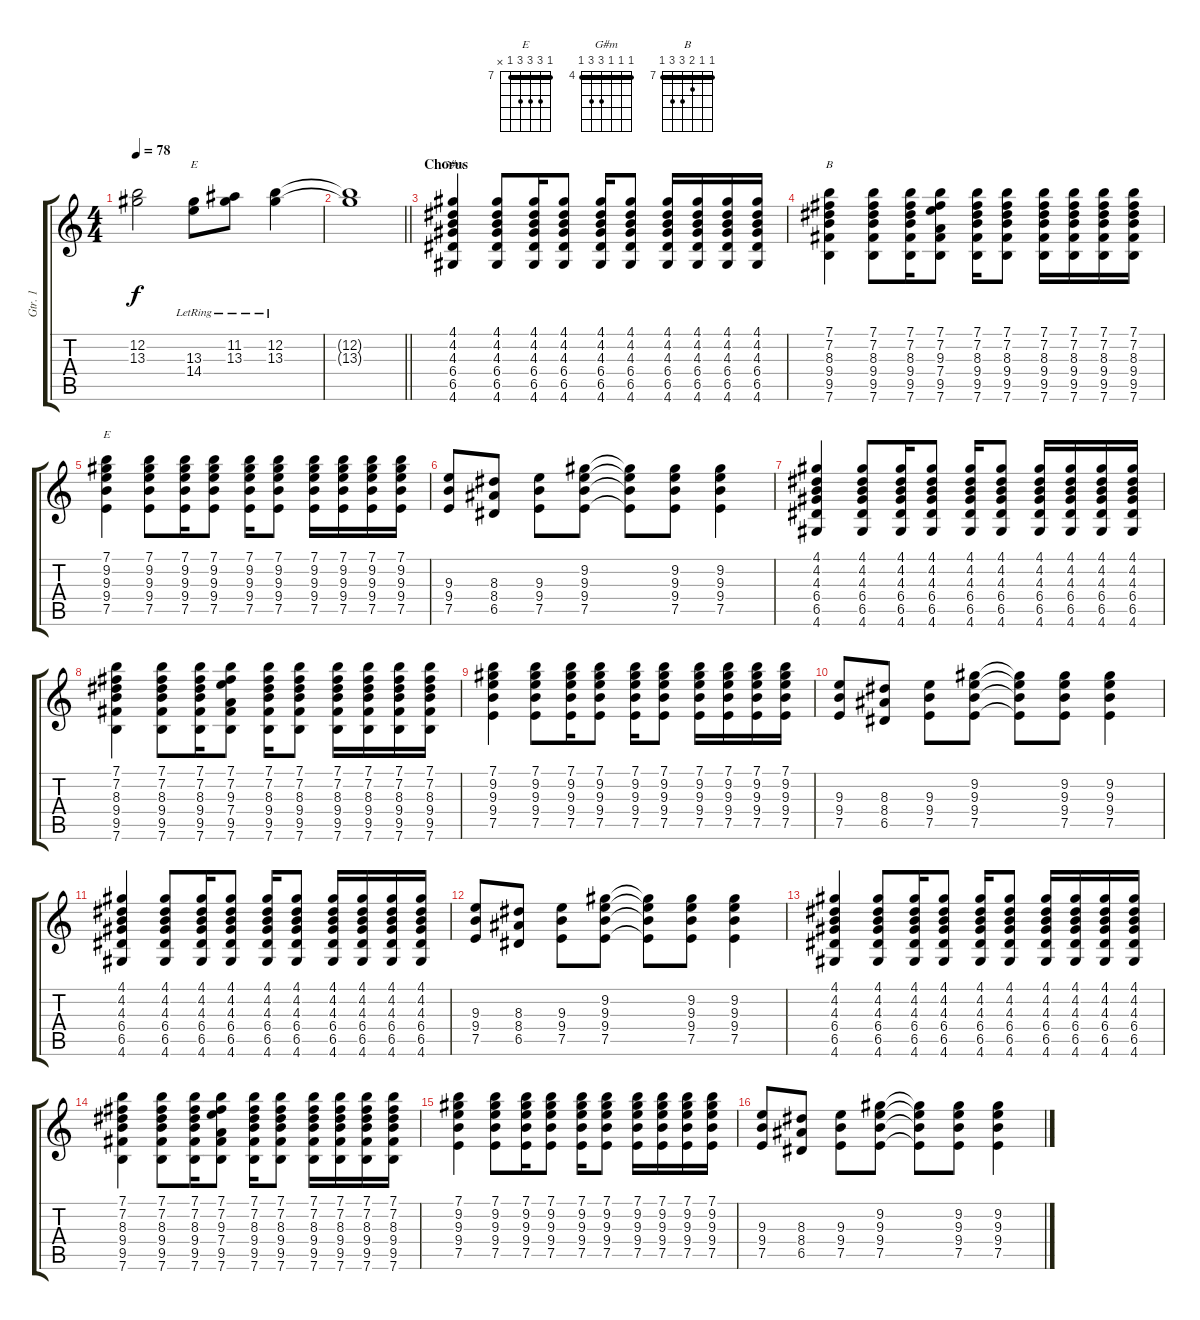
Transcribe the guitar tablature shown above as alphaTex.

\track ("Gtr. 1" "Gtr. 1") {instrument electricguitarclean}
\staff {score tabs}
\tuning (E4 B3 G3 D3 A2 E2) {hide}
\chord ("E" 12 12 13 14 14 12) {firstfret 12 barre 12}
\chord ("G#m" 4 4 4 6 6 4) {firstfret 4 barre 4}
\chord ("B" 7 7 8 9 9 7) {firstfret 7 barre 7}
\chord ("E" 7 9 9 9 7 x) {firstfret 7 barre 7}
\ts (4 4)
\tempo 78
\clef g2
\ks c
(12.2{t} 13.3{t}).2{dy f} (13.3{lr} 14.4{lr}).8{ch "E"} (11.2{lr} 13.3{lr}).8 (12.2{lr} 13.3{lr}).4 |
\barLineRight lightlight
(12.2{t} 13.3{t}).1 |
\section ("" "Chorus")
(4.1 4.2 4.3 6.4 6.5 4.6).4{ch "G#m"} (4.1 4.2 4.3 6.4 6.5 4.6).8 (4.1 4.2 4.3 6.4 6.5 4.6).16 (4.1 4.2 4.3 6.4 6.5 4.6).8 (4.1 4.2 4.3 6.4 6.5 4.6).16 (4.1 4.2 4.3 6.4 6.5 4.6).8 (4.1 4.2 4.3 6.4 6.5 4.6).16 (4.1 4.2 4.3 6.4 6.5 4.6).16 (4.1 4.2 4.3 6.4 6.5 4.6).16 (4.1 4.2 4.3 6.4 6.5 4.6).16 |
(7.1 7.2 8.3 9.4 9.5 7.6).4{ch "B"} (7.1 7.2 8.3 9.4 9.5 7.6).8 (7.1 7.2 8.3 9.4 9.5 7.6).16 (7.1 7.2 9.3 7.4 9.5 7.6).8 (7.1 7.2 8.3 9.4 9.5 7.6).16 (7.1 7.2 8.3 9.4 9.5 7.6).8 (7.1 7.2 8.3 9.4 9.5 7.6).16 (7.1 7.2 8.3 9.4 9.5 7.6).16 (7.1 7.2 8.3 9.4 9.5 7.6).16 (7.1 7.2 8.3 9.4 9.5 7.6).16 |
(7.1 9.2 9.3 9.4 7.5).4{ch "E"} (7.1 9.2 9.3 9.4 7.5).8 (7.1 9.2 9.3 9.4 7.5).16 (7.1 9.2 9.3 9.4 7.5).8 (7.1 9.2 9.3 9.4 7.5).16 (7.1 9.2 9.3 9.4 7.5).8 (7.1 9.2 9.3 9.4 7.5).16 (7.1 9.2 9.3 9.4 7.5).16 (7.1 9.2 9.3 9.4 7.5).16 (7.1 9.2 9.3 9.4 7.5).16 |
(9.3 9.4 7.5).8 (8.3 8.4 6.5).8 (9.3 9.4 7.5).8 (9.2 9.3 9.4 7.5).8 (9.2{t} 9.3{t} 9.4{t} 7.5{t}).8 (9.2 9.3 9.4 7.5).8 (9.2 9.3 9.4 7.5).4 |
(4.1 4.2 4.3 6.4 6.5 4.6).4 (4.1 4.2 4.3 6.4 6.5 4.6).8 (4.1 4.2 4.3 6.4 6.5 4.6).16 (4.1 4.2 4.3 6.4 6.5 4.6).8 (4.1 4.2 4.3 6.4 6.5 4.6).16 (4.1 4.2 4.3 6.4 6.5 4.6).8 (4.1 4.2 4.3 6.4 6.5 4.6).16 (4.1 4.2 4.3 6.4 6.5 4.6).16 (4.1 4.2 4.3 6.4 6.5 4.6).16 (4.1 4.2 4.3 6.4 6.5 4.6).16 |
(7.1 7.2 8.3 9.4 9.5 7.6).4 (7.1 7.2 8.3 9.4 9.5 7.6).8 (7.1 7.2 8.3 9.4 9.5 7.6).16 (7.1 7.2 9.3 7.4 9.5 7.6).8 (7.1 7.2 8.3 9.4 9.5 7.6).16 (7.1 7.2 8.3 9.4 9.5 7.6).8 (7.1 7.2 8.3 9.4 9.5 7.6).16 (7.1 7.2 8.3 9.4 9.5 7.6).16 (7.1 7.2 8.3 9.4 9.5 7.6).16 (7.1 7.2 8.3 9.4 9.5 7.6).16 |
(7.1 9.2 9.3 9.4 7.5).4 (7.1 9.2 9.3 9.4 7.5).8 (7.1 9.2 9.3 9.4 7.5).16 (7.1 9.2 9.3 9.4 7.5).8 (7.1 9.2 9.3 9.4 7.5).16 (7.1 9.2 9.3 9.4 7.5).8 (7.1 9.2 9.3 9.4 7.5).16 (7.1 9.2 9.3 9.4 7.5).16 (7.1 9.2 9.3 9.4 7.5).16 (7.1 9.2 9.3 9.4 7.5).16 |
(9.3 9.4 7.5).8 (8.3 8.4 6.5).8 (9.3 9.4 7.5).8 (9.2 9.3 9.4 7.5).8 (9.2{t} 9.3{t} 9.4{t} 7.5{t}).8 (9.2 9.3 9.4 7.5).8 (9.2 9.3 9.4 7.5).4 |
(4.1 4.2 4.3 6.4 6.5 4.6).4 (4.1 4.2 4.3 6.4 6.5 4.6).8 (4.1 4.2 4.3 6.4 6.5 4.6).16 (4.1 4.2 4.3 6.4 6.5 4.6).8 (4.1 4.2 4.3 6.4 6.5 4.6).16 (4.1 4.2 4.3 6.4 6.5 4.6).8 (4.1 4.2 4.3 6.4 6.5 4.6).16 (4.1 4.2 4.3 6.4 6.5 4.6).16 (4.1 4.2 4.3 6.4 6.5 4.6).16 (4.1 4.2 4.3 6.4 6.5 4.6).16 |
(9.3 9.4 7.5).8 (8.3 8.4 6.5).8 (9.3 9.4 7.5).8 (9.2 9.3 9.4 7.5).8 (9.2{t} 9.3{t} 9.4{t} 7.5{t}).8 (9.2 9.3 9.4 7.5).8 (9.2 9.3 9.4 7.5).4 |
(4.1 4.2 4.3 6.4 6.5 4.6).4 (4.1 4.2 4.3 6.4 6.5 4.6).8 (4.1 4.2 4.3 6.4 6.5 4.6).16 (4.1 4.2 4.3 6.4 6.5 4.6).8 (4.1 4.2 4.3 6.4 6.5 4.6).16 (4.1 4.2 4.3 6.4 6.5 4.6).8 (4.1 4.2 4.3 6.4 6.5 4.6).16 (4.1 4.2 4.3 6.4 6.5 4.6).16 (4.1 4.2 4.3 6.4 6.5 4.6).16 (4.1 4.2 4.3 6.4 6.5 4.6).16 |
(7.1 7.2 8.3 9.4 9.5 7.6).4 (7.1 7.2 8.3 9.4 9.5 7.6).8 (7.1 7.2 8.3 9.4 9.5 7.6).16 (7.1 7.2 9.3 7.4 9.5 7.6).8 (7.1 7.2 8.3 9.4 9.5 7.6).16 (7.1 7.2 8.3 9.4 9.5 7.6).8 (7.1 7.2 8.3 9.4 9.5 7.6).16 (7.1 7.2 8.3 9.4 9.5 7.6).16 (7.1 7.2 8.3 9.4 9.5 7.6).16 (7.1 7.2 8.3 9.4 9.5 7.6).16 |
(7.1 9.2 9.3 9.4 7.5).4 (7.1 9.2 9.3 9.4 7.5).8 (7.1 9.2 9.3 9.4 7.5).16 (7.1 9.2 9.3 9.4 7.5).8 (7.1 9.2 9.3 9.4 7.5).16 (7.1 9.2 9.3 9.4 7.5).8 (7.1 9.2 9.3 9.4 7.5).16 (7.1 9.2 9.3 9.4 7.5).16 (7.1 9.2 9.3 9.4 7.5).16 (7.1 9.2 9.3 9.4 7.5).16 |
(9.3 9.4 7.5).8 (8.3 8.4 6.5).8 (9.3 9.4 7.5).8 (9.2 9.3 9.4 7.5).8 (9.2{t} 9.3{t} 9.4{t} 7.5{t}).8 (9.2 9.3 9.4 7.5).8 (9.2 9.3 9.4 7.5).4
